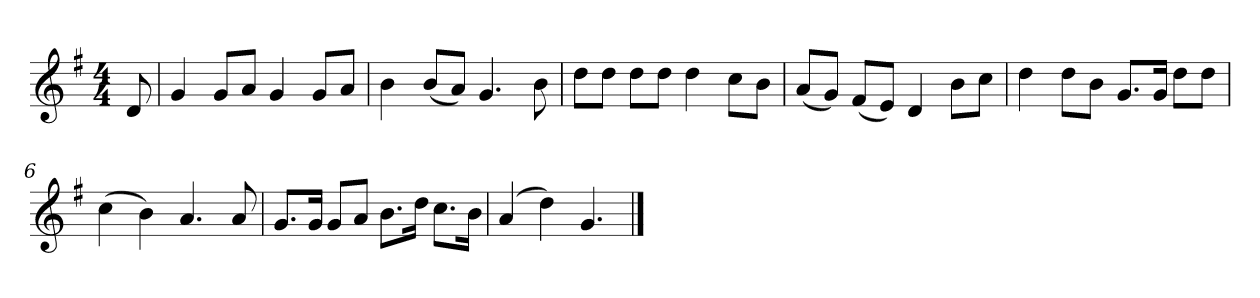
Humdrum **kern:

**kern
*part1
*staff1
*k[f#]
*M4/4
*MM120
=
8d
=1
4g
8gL
8aJ
4g
8gL
8aJ
=2
4b
(8bL
8aJ)
4.g
8b
=3
8ddL
8ddJ
8ddL
8ddJ
4dd
8ccL
8bJ
=4
(8aL
8gJ)
(8f#L
8eJ)
4d
8bL
8ccJ
=5
4dd
8ddL
8bJ
8.gL
16gJk
8ddL
8ddJ
=6
(4cc
4b)
4.a
8a
=7
8.gL
16gJk
8gL
8aJ
8.bL
16ddJk
8.ccL
16bJk
=8
(4a
4dd)
4.g
==
*-
